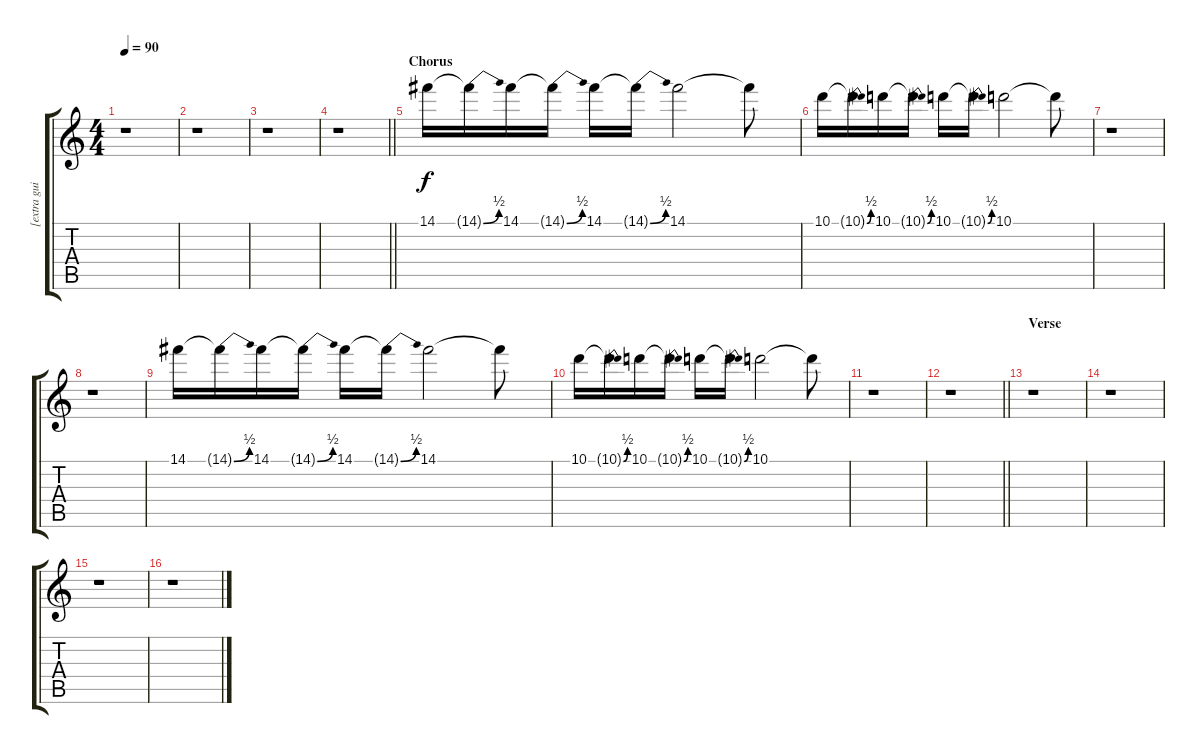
\track ("[extra guitar parts]" "[extra gui") {instrument electricguitarclean}
\staff {score tabs}
\tuning (E4 B3 G3 D3 A2 E2) {hide}
\ts (4 4)
\tempo 90
\clef g2
\ks c
r.1{dy f} |
r.1 |
r.1 |
\barLineRight lightlight
r.1 |
\section ("" "Chorus")
14.1.16 14.1{be (bend 0 0 60 2) t}.16 14.1.16 14.1{be (bend 0 0 60 2) t}.16 14.1.16 14.1{be (bend 0 0 60 2) t}.16 14.1.2 14.1{t}.8 |
10.1.16 10.1{be (bend 0 0 60 2) t}.16 10.1.16 10.1{be (bend 0 0 60 2) t}.16 10.1.16 10.1{be (bend 0 0 60 2) t}.16 10.1.2 10.1{t}.8 |
r.1 |
r.1 |
14.1.16 14.1{be (bend 0 0 60 2) t}.16 14.1.16 14.1{be (bend 0 0 60 2) t}.16 14.1.16 14.1{be (bend 0 0 60 2) t}.16 14.1.2 14.1{t}.8 |
10.1.16 10.1{be (bend 0 0 60 2) t}.16 10.1.16 10.1{be (bend 0 0 60 2) t}.16 10.1.16 10.1{be (bend 0 0 60 2) t}.16 10.1.2 10.1{t}.8 |
r.1 |
\barLineRight lightlight
r.1 |
\section ("" "Verse")
r.1 |
r.1 |
r.1 |
r.1
